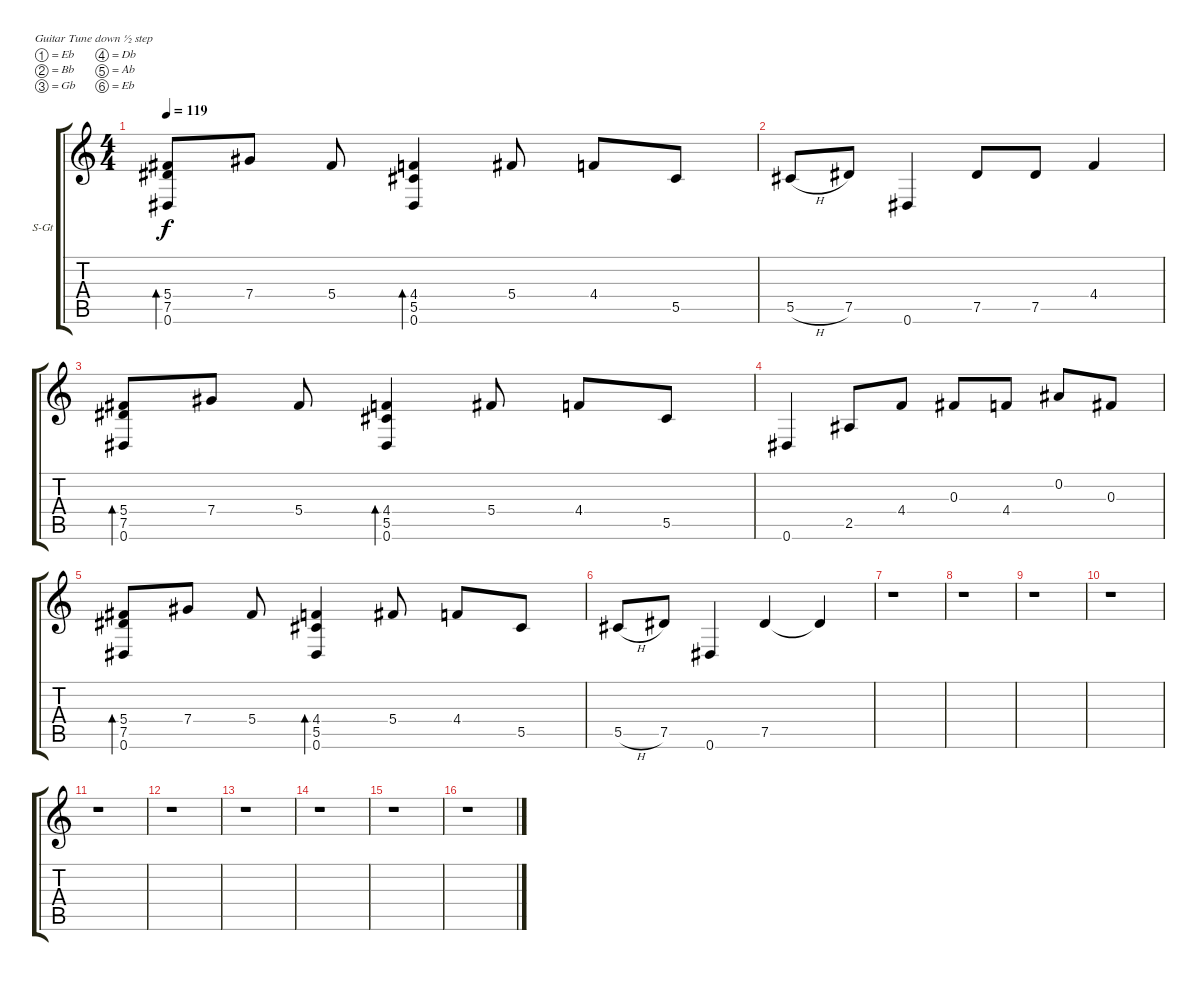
\bracketExtendMode groupsimilarinstruments
\firstSystemTrackNameOrientation horizontal
\otherSystemsTrackNameOrientation horizontal
\track ("Guitar 1 clean" "S-Gt") {instrument acousticguitarsteel}
\staff {score tabs}
\tuning (Eb4 Bb3 Gb3 Db3 Ab2 Eb2)
\ts (4 4)
\tempo 119
\clef g2
\ks c
(5.4 7.5 0.6).8{bd 480 dy f} 7.4.8 5.4.8 (4.4 5.5 0.6).4{bd 480} 5.4.8 4.4.8 5.5.8 |
5.5{h}.8 7.5.8 0.6.4 7.5.8 7.5.8 4.4.4 |
(5.4 7.5 0.6).8{bd 480} 7.4.8 5.4.8 (4.4 5.5 0.6).4{bd 480} 5.4.8 4.4.8 5.5.8 |
0.6.4 2.5.8 4.4.8 0.3.8 4.4.8 0.2.8 0.3.8 |
(5.4 7.5 0.6).8{bd 480} 7.4.8 5.4.8 (4.4 5.5 0.6).4{bd 480} 5.4.8 4.4.8 5.5.8 |
5.5{h}.8 7.5.8 0.6.4 7.5.4 7.5{t}.4 |
r.1 |
r.1 |
r.1 |
r.1 |
r.1 |
r.1 |
r.1 |
r.1 |
r.1 |
r.1
